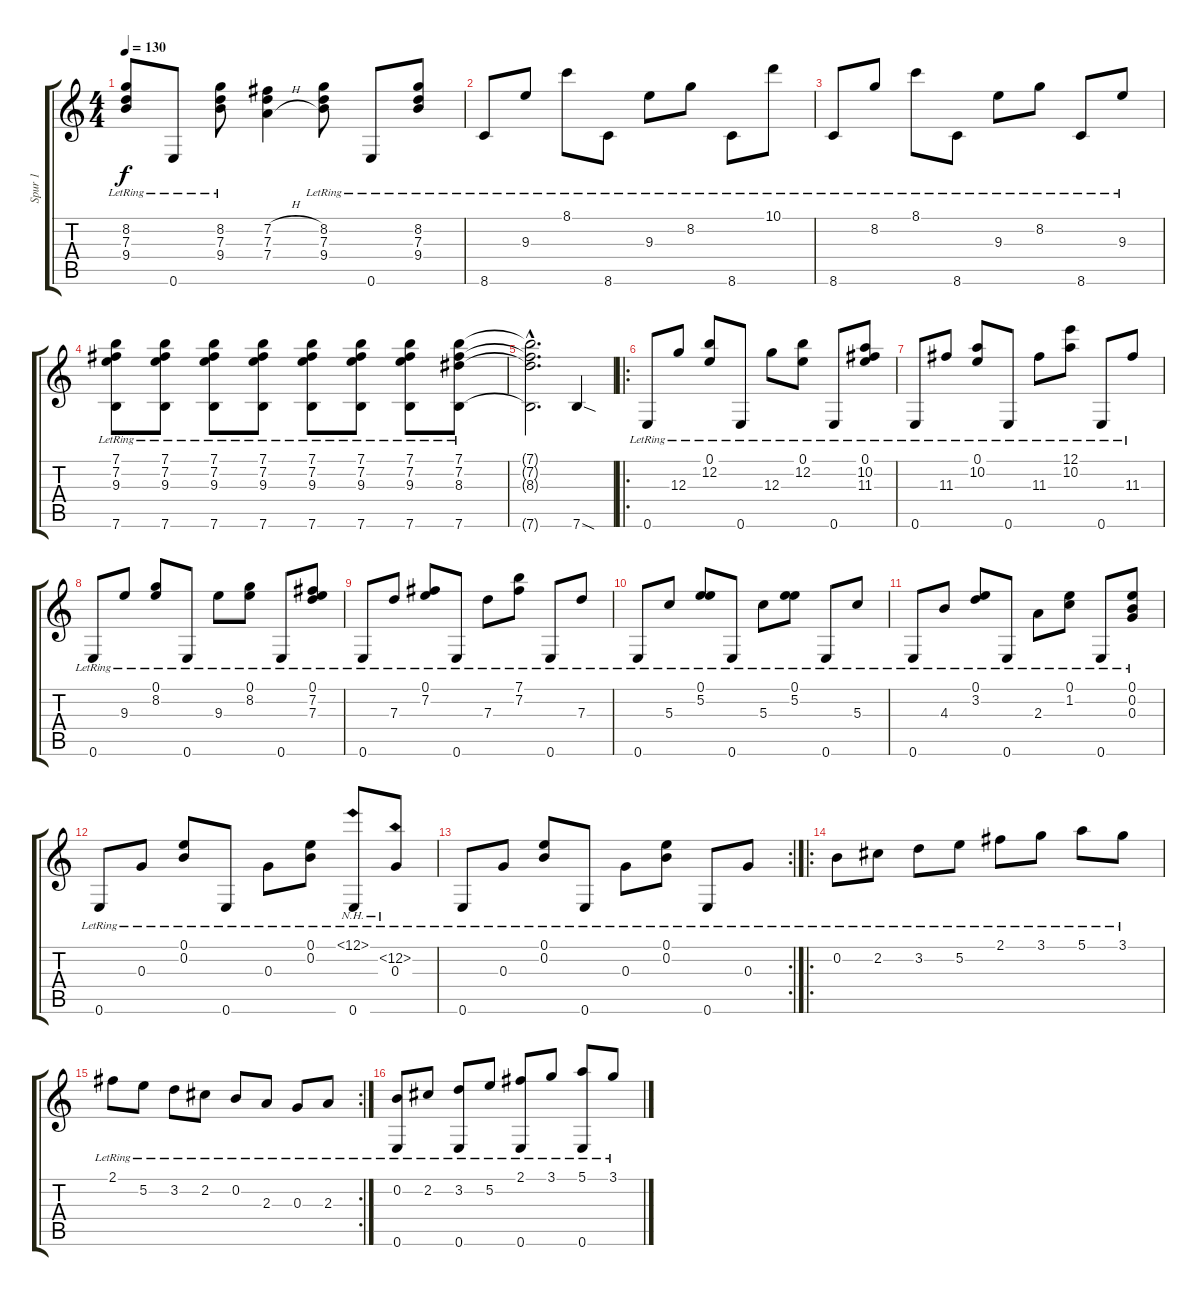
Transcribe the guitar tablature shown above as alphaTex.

\track ("Spur 1" "Spur 1") {instrument acousticguitarsteel}
\staff {score tabs}
\tuning (E4 B3 G3 D3 A2 E2) {hide}
\ts (4 4)
\tempo 130
\clef g2
\ks c
(8.2{lr} 7.3{lr} 9.4{lr}).8{dy f} 0.6{lr}.8 (8.2{lr} 7.3{lr} 9.4{lr}).8 (7.2{h} 7.3{h} 7.4{h}).4 (8.2{lr} 7.3{lr} 9.4{lr}).8 0.6{lr}.8 (8.2{lr} 7.3{lr} 9.4{lr}).8 |
8.6{lr}.8 9.3{lr}.8 8.1{lr}.8 8.6{lr}.8 9.3{lr}.8 8.2{lr}.8 8.6{lr}.8 10.1{lr}.8 |
8.6{lr}.8 8.2{lr}.8 8.1{lr}.8 8.6{lr}.8 9.3{lr}.8 8.2{lr}.8 8.6{lr}.8 9.3{lr}.8 |
(7.1{lr} 7.2{lr} 9.3{lr} 7.6{lr}).8 (7.1{lr} 7.2{lr} 9.3{lr} 7.6{lr}).8 (7.1{lr} 7.2{lr} 9.3{lr} 7.6{lr}).8 (7.1{lr} 7.2{lr} 9.3{lr} 7.6{lr}).8 (7.1{lr} 7.2{lr} 9.3{lr} 7.6{lr}).8 (7.1{lr} 7.2{lr} 9.3{lr} 7.6{lr}).8 (7.1{lr} 7.2{lr} 9.3{lr} 7.6{lr}).8 (7.1{lr} 7.2{lr} 8.3{lr} 7.6{lr}).8 |
(7.1{hac t} 7.2{hac t} 8.3{hac t} 7.6{hac t}).2{d} 7.6{sod}.4 |
\ro
0.6{lr}.8 12.3{lr}.8 (0.1{lr} 12.2{lr}).8 0.6{lr}.8 12.3{lr}.8 (0.1{lr} 12.2{lr}).8 0.6{lr}.8 (0.1{lr} 10.2{lr} 11.3{lr}).8 |
0.6{lr}.8 11.3{lr}.8 (0.1{lr} 10.2{lr}).8 0.6{lr}.8 11.3{lr}.8 (12.1{lr} 10.2{lr}).8 0.6{lr}.8 11.3{lr}.8 |
0.6{lr}.8 9.3{lr}.8 (0.1{lr} 8.2{lr}).8 0.6{lr}.8 9.3{lr}.8 (0.1{lr} 8.2{lr}).8 0.6{lr}.8 (0.1{lr} 7.2{lr} 7.3{lr}).8 |
0.6{lr}.8 7.3{lr}.8 (0.1{lr} 7.2{lr}).8 0.6{lr}.8 7.3{lr}.8 (7.1{lr} 7.2{lr}).8 0.6{lr}.8 7.3{lr}.8 |
0.6{lr}.8 5.3{lr}.8 (0.1{lr} 5.2{lr}).8 0.6{lr}.8 5.3{lr}.8 (0.1{lr} 5.2{lr}).8 0.6{lr}.8 5.3{lr}.8 |
0.6{lr}.8 4.3{lr}.8 (0.1{lr} 3.2{lr}).8 0.6{lr}.8 2.3{lr}.8 (0.1{lr} 1.2{lr}).8 0.6{lr}.8 (0.1{lr} 0.2{lr} 0.3{lr}).8 |
0.6{lr}.8 0.3{lr}.8 (0.1{lr} 0.2{lr}).8 0.6{lr}.8 0.3{lr}.8 (0.1{lr} 0.2{lr}).8 (12.1{nh lr} 0.6{lr}).8 (12.2{nh lr} 0.3{lr}).8 |
\rc 2
0.6{lr}.8 0.3{lr}.8 (0.1{lr} 0.2{lr}).8 0.6{lr}.8 0.3{lr}.8 (0.1{lr} 0.2{lr}).8 0.6{lr}.8 0.3{lr}.8 |
\ro
0.2{lr}.8 2.2{lr}.8 3.2{lr}.8 5.2{lr}.8 2.1{lr}.8 3.1{lr}.8 5.1{lr}.8 3.1{lr}.8 |
\rc 2
2.1{lr}.8 5.2{lr}.8 3.2{lr}.8 2.2{lr}.8 0.2{lr}.8 2.3{lr}.8 0.3{lr}.8 2.3{lr}.8 |
(0.2{lr} 0.6{lr}).8 2.2{lr}.8 (3.2{lr} 0.6{lr}).8 5.2{lr}.8 (2.1{lr} 0.6{lr}).8 3.1{lr}.8 (5.1{lr} 0.6{lr}).8 3.1{lr}.8
